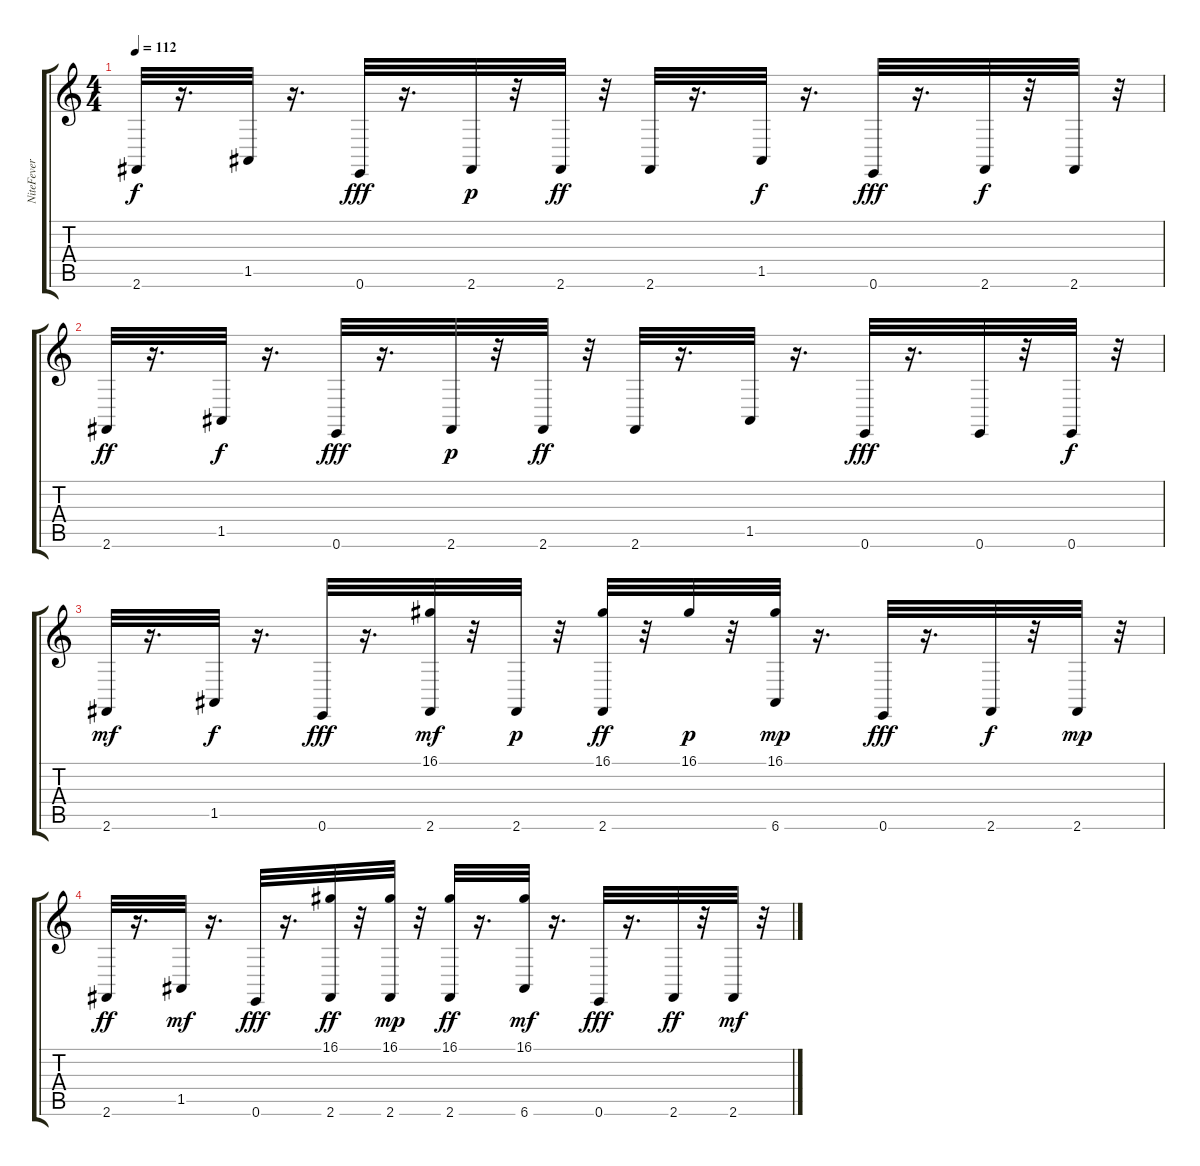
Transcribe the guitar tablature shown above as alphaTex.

\track ("NiteFever         8 " "NiteFever ") {solo instrument melodictom}
\staff {score tabs}
\tuning (E4 B3 G3 D3 A2 E2) {hide}
\ts (4 4)
\tempo 112
\clef g2
\ks c
2.6.32{dy f} r.16{d} 1.5.32 r.16{d} 0.6.32{dy fff} r.16{d} 2.6.32{dy p} r.32 2.6.32{dy ff} r.32 2.6.32 r.16{d} 1.5.32{dy f} r.16{d} 0.6.32{dy fff} r.16{d} 2.6.32{dy f} r.32 2.6.32 r.32 |
2.6.32{dy ff} r.16{d} 1.5.32{dy f} r.16{d} 0.6.32{dy fff} r.16{d} 2.6.32{dy p} r.32 2.6.32{dy ff} r.32 2.6.32 r.16{d} 1.5.32 r.16{d} 0.6.32{dy fff} r.16{d} 0.6.32 r.32 0.6.32{dy f} r.32 |
2.6.32{dy mf} r.16{d} 1.5.32{dy f} r.16{d} 0.6.32{dy fff} r.16{d} (16.1 2.6).32{dy mf} r.32 2.6.32{dy p} r.32 (16.1 2.6).32{dy ff} r.32 16.1.32{dy p} r.32 (16.1 6.6).32{dy mp} r.16{d} 0.6.32{dy fff} r.16{d} 2.6.32{dy f} r.32 2.6.32{dy mp} r.32 |
2.6.32{dy ff} r.16{d} 1.5.32{dy mf} r.16{d} 0.6.32{dy fff} r.16{d} (16.1 2.6).32{dy ff} r.32 (16.1 2.6).32{dy mp} r.32 (16.1 2.6).32{dy ff} r.16{d} (16.1 6.6).32{dy mf} r.16{d} 0.6.32{dy fff} r.16{d} 2.6.32{dy ff} r.32 2.6.32{dy mf} r.32
